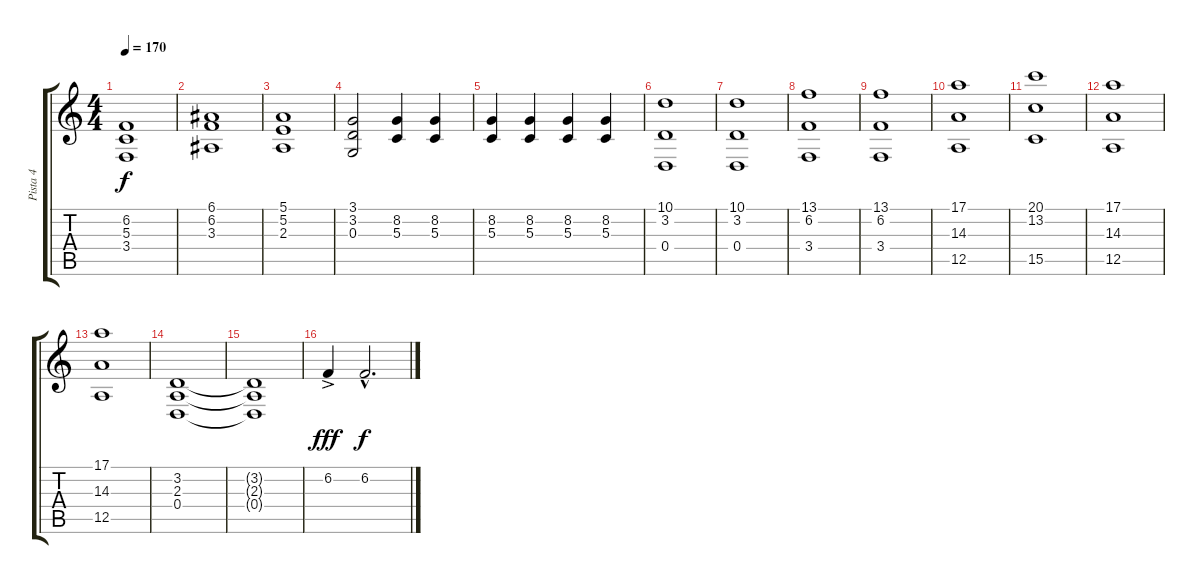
\track ("Pista 4" "Pista 4") {instrument stringensemble1}
\staff {score tabs}
\tuning (E4 B3 G3 D3 A2 E2) {hide}
\ts (4 4)
\tempo 170
\clef g2
\ks c
(6.2 5.3 3.4).1{dy f} |
(6.1 6.2 3.3).1 |
(5.1 5.2 2.3).1 |
(3.1 3.2 0.3).2 (8.2 5.3).4 (8.2 5.3).4 |
(8.2 5.3).4 (8.2 5.3).4 (8.2 5.3).4 (8.2 5.3).4 |
(10.1 3.2 0.4).1 |
(10.1 3.2 0.4).1 |
(13.1 6.2 3.4).1 |
(13.1 6.2 3.4).1 |
(17.1 14.3 12.5).1 |
(20.1 13.2 15.5).1 |
(17.1 14.3 12.5).1 |
(17.1 14.3 12.5).1 |
(3.2 2.3 0.4).1 |
(3.2{t} 2.3{t} 0.4{t}).1 |
6.2{ac}.4{dy fff} 6.2{hac}.2{d dy f}
